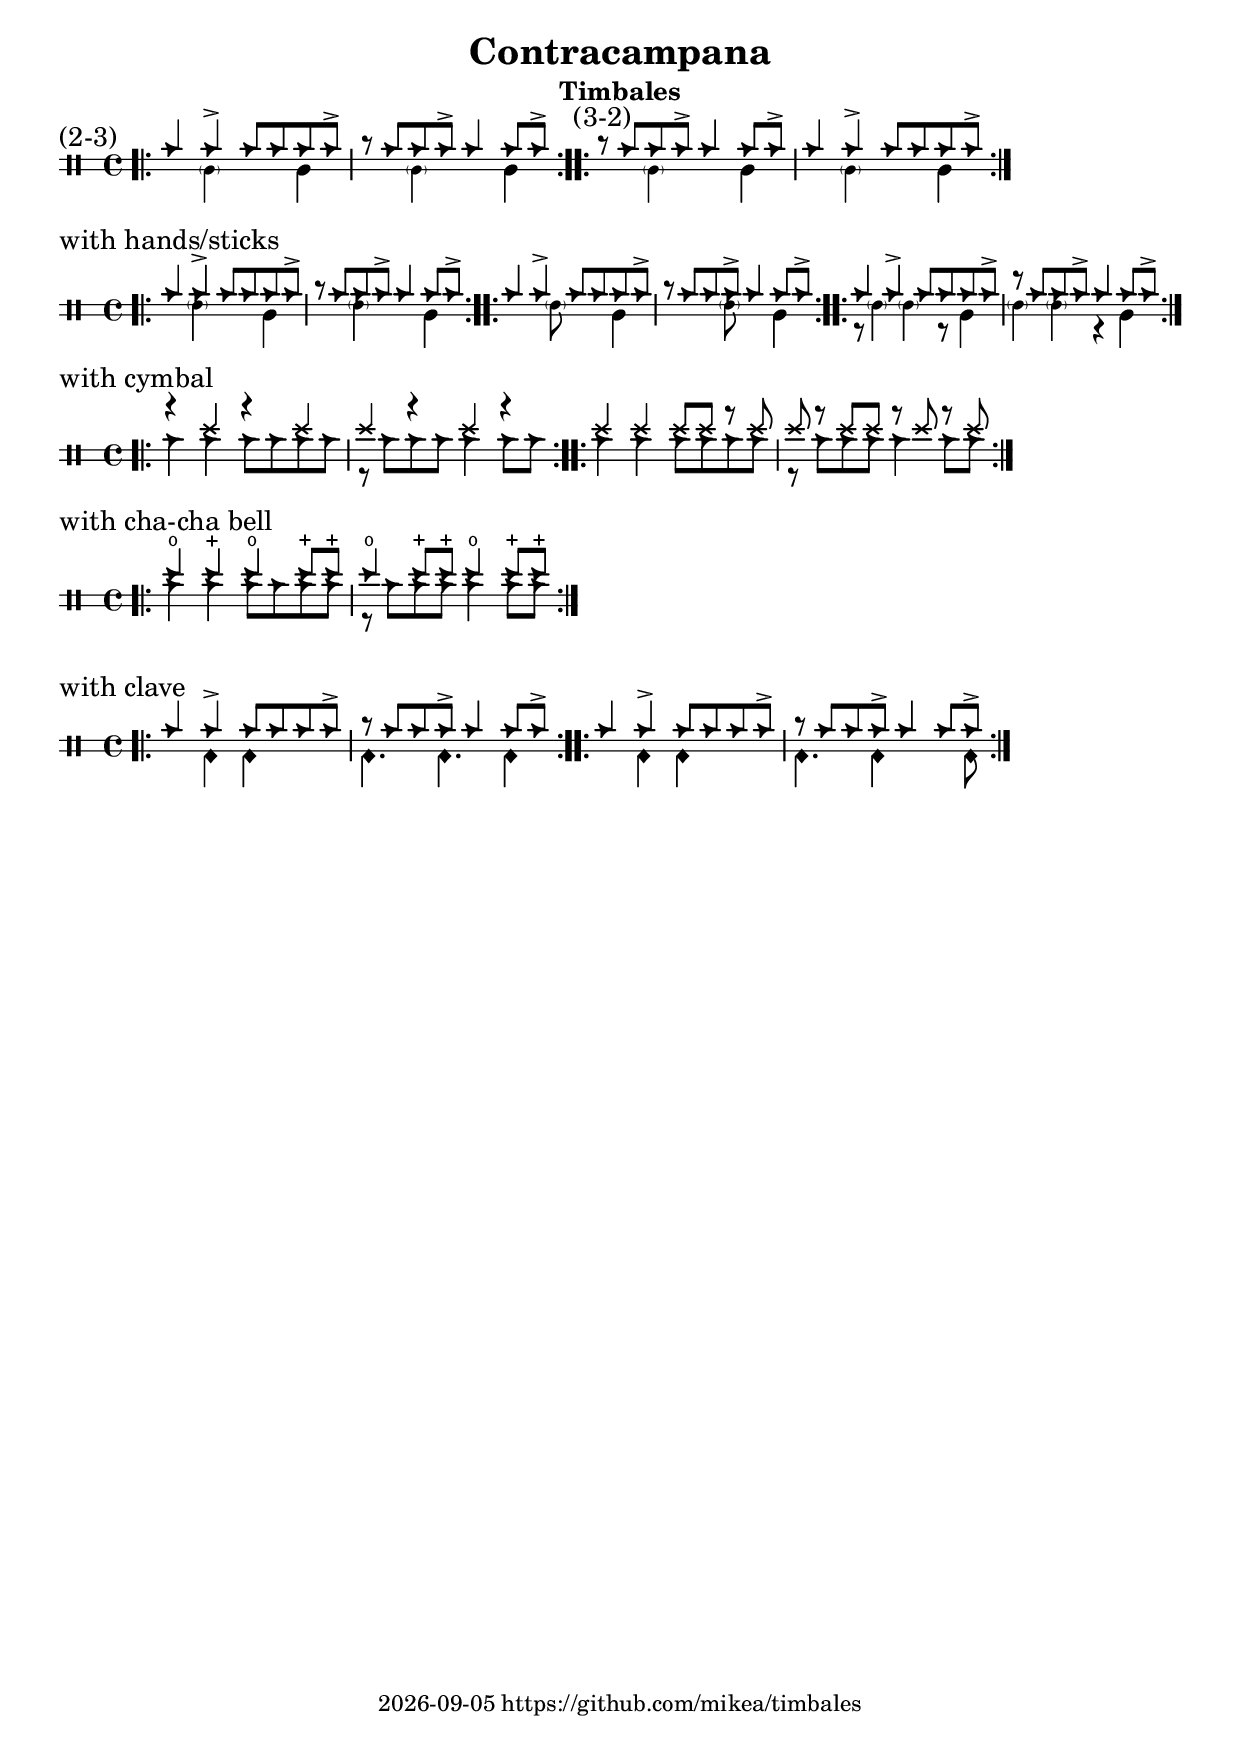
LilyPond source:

\version "2.24.2"

\include "common/all.ly"

date = #(strftime "%Y-%m-%d" (localtime (current-time)))

\header {
  title = "Contracampana"
  instrument = "Timbales"
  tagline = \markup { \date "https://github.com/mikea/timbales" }
}


%% Basic Pattern

\newTimbalesStaff <<
    \newDrumVoiceOne \drummode { 
      \bar ".|:" 
      \sectionLabel "(2-3)"
      cb4 cb-> cb8 cb cb cb-> | r8 cb cb cb-> cb4 cb8 cb-> |
      \bar ":..:"
      \sectionLabel "(3-2)"
      r8 cb cb cb-> cb4 cb8 cb-> | cb4 cb-> cb8 cb cb cb-> |
      \bar ":|."
    }
    \newDrumVoiceTwo \drummode { 
      s4 \ghost timl s4 timl4 | s4 \ghost timl s4 timl4 |
      s4 \ghost timl s4 timl4 | s4 \ghost timl s4 timl4 |
    }
>>

\newTimbalesStaff <<
    \sectionLabel "with hands/sticks"
    \newDrumVoiceOne \drummode { 
      \bar ".|:" 
      cb4 cb-> cb8 cb cb cb-> | r8 cb cb cb-> cb4 cb8 cb-> |
      \bar ":..:"
      cb4 cb-> cb8 cb cb cb-> | r8 cb cb cb-> cb4 cb8 cb-> |
      \bar ":..:"
      cb4 cb-> cb8 cb cb cb-> | r8 cb cb cb-> cb4 cb8 cb-> |
      \bar ":|."
    }
    \newDrumVoiceTwo \drummode { 
      s4 \ghost timh4 s4 timl4 | s4 \ghost timh4 s4 timl4 |
      s4. \ghost timh8 s4 timl4 | s4. \ghost timh8 s4 timl4 |
      r8 \ghost timh4 \ghost timh4 r8 timl4 | \ghost timh4 \ghost timh4 r4 timl4 |
    }
>>

\newTimbalesStaff <<
    \sectionLabel "with cymbal"
    \newDrumVoiceTwo \drummode { 
      \bar ".|:" 
      cb4 cb cb8 cb cb cb | r8 cb cb cb cb4 cb8 cb |
      \bar ":..:"
      cb4 cb cb8 cb cb cb | r8 cb cb cb cb4 cb8 cb |
      \bar ":|."
    }
    \newDrumVoiceOne \drummode { 
      \bar ".|:" 
      r4 <<cymcb>> r4 <<cymcb4>> | cymcb4 r4 <<cymcb4>> r4|
      \bar ":..:"
      <<cymcb4>> <<cymcb>> <<cymcb8>> <<cymcb>> r <<cymcb>> | cymcb r <<cymcb>> <<cymcb>> r8 cymcb r8 <<cymcb>> |
      \bar ":|."
    }
>>

\newTimbalesStaff <<
    \sectionLabel "with cha-cha bell"
    \newDrumVoiceTwo \drummode { 
      \bar ".|:" 
      cb4 cb cb8 cb cb cb | r8 cb cb cb cb4 cb8 cb |
      \bar ":|."
    }
    \newDrumVoiceOne \drummode { 
      rbm4 rbn4 rbm4 rbn8 rbn8 | rbm4 rbn8 rbn8 rbm4 rbn8 rbn8 
    }
>>

\newTimbalesStaff <<
    \sectionLabel "with clave"
    \newDrumVoiceOne \drummode { 
      \bar ".|:" 
      cb4 cb-> cb8 cb cb cb-> | r8 cb cb cb-> cb4 cb8 cb-> |
      \bar ":..:"
      cb4 cb-> cb8 cb cb cb-> | r8 cb cb cb-> cb4 cb8 cb-> |
      \bar ":|."
    }
    \newDrumVoiceTwo \drummode { 
      s4 wbl wbl s4 | wbl4. wbl4. wbl4 |
      s4 wbl wbl s4 | wbl4. wbl2 wbl8 |
    }
>>
